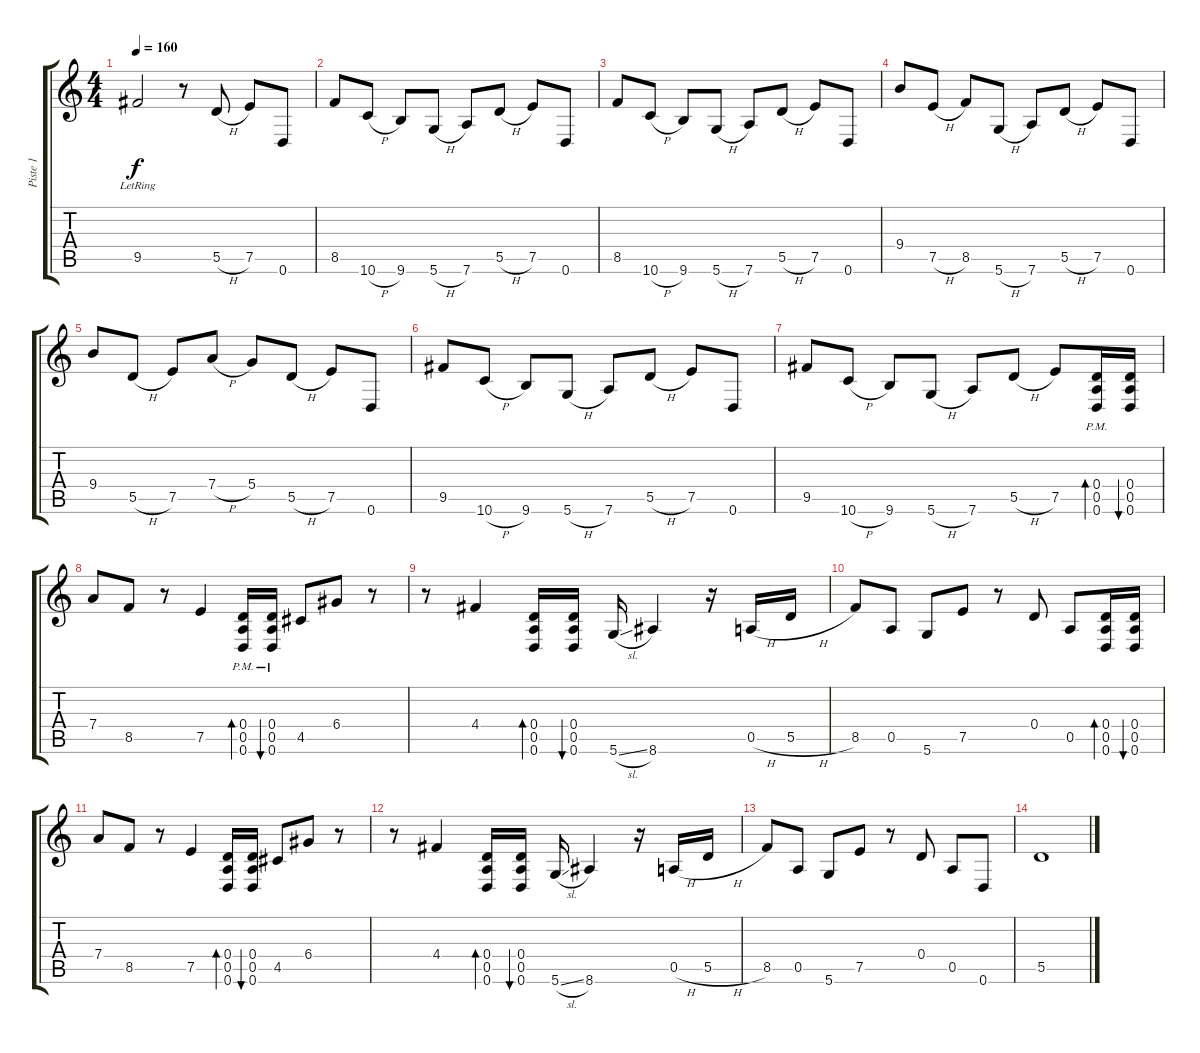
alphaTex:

\track ("Piste 1" "Piste 1") {instrument electricguitarclean}
\staff {score tabs}
\tuning (E4 B3 G3 D3 A2 D2) {hide}
\ts (4 4)
\tempo 160
\clef g2
\ks c
9.5{lr}.2{dy f} r.8 5.5{h}.8 7.5.8 0.6.8 |
8.5.8 10.6{h}.8 9.6.8 5.6{h}.8 7.6.8 5.5{h}.8 7.5.8 0.6.8 |
8.5.8 10.6{h}.8 9.6.8 5.6{h}.8 7.6.8 5.5{h}.8 7.5.8 0.6.8 |
9.4.8 7.5{h}.8 8.5.8 5.6{h}.8 7.6.8 5.5{h}.8 7.5.8 0.6.8 |
9.4.8 5.5{h}.8 7.5.8 7.4{h}.8 5.4.8 5.5{h}.8 7.5.8 0.6.8 |
9.5.8 10.6{h}.8 9.6.8 5.6{h}.8 7.6.8 5.5{h}.8 7.5.8 0.6.8 |
9.5.8 10.6{h}.8 9.6.8 5.6{h}.8 7.6.8 5.5{h}.8 7.5.8 (0.4{pm} 0.5 0.6).16{bd 30} (0.4 0.5 0.6).16{bu 30} |
7.4.8 8.5.8 r.8 7.5.4 (0.4 0.5{pm} 0.6{pm}).16{bd 30} (0.4 0.5{pm} 0.6{pm}).16{bu 30} 4.5.8 6.4.8 r.8 |
r.8 4.4.4 (0.4 0.5 0.6).16{bd 30} (0.4 0.5 0.6).16{bu 30} 5.6{sl}.16 8.6.4 r.16 0.5{h}.16 5.5{h}.16 |
8.5.8 0.5.8 5.6.8 7.5.8 r.8 0.4.8 0.5.8 (0.4 0.5 0.6).16{bd 30} (0.4 0.5 0.6).16{bu 30} |
7.4.8 8.5.8 r.8 7.5.4 (0.4 0.5 0.6).16{bd 30} (0.4 0.5 0.6).16{bu 30} 4.5.8 6.4.8 r.8 |
r.8 4.4.4 (0.4 0.5 0.6).16{bd 30} (0.4 0.5 0.6).16{bu 30} 5.6{sl}.16 8.6.4 r.16 0.5{h}.16 5.5{h}.16 |
8.5.8 0.5.8 5.6.8 7.5.8 r.8 0.4.8 0.5.8 0.6.8 |
5.5.1
